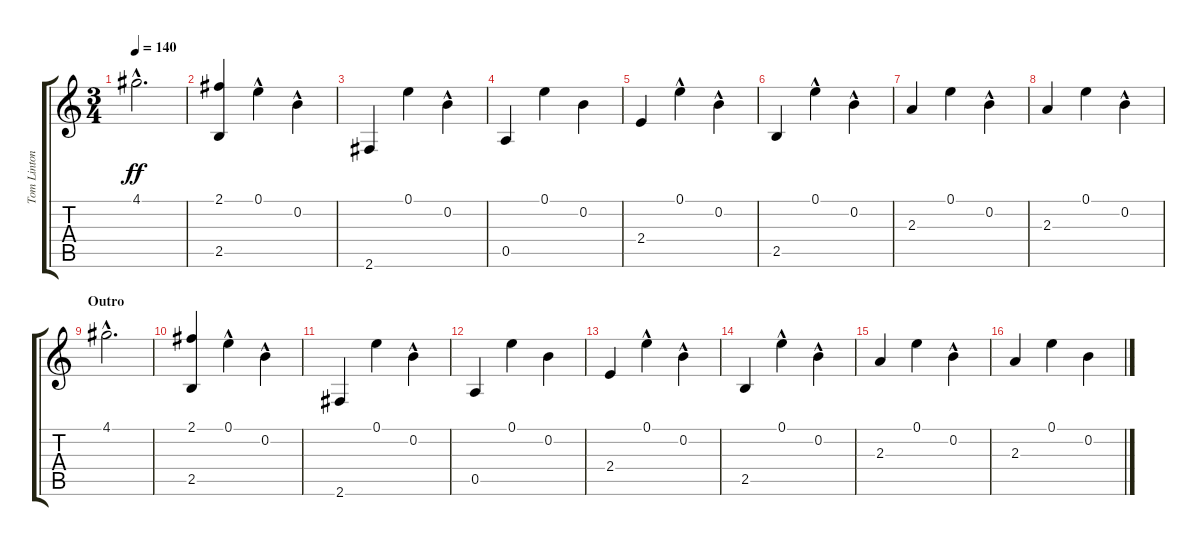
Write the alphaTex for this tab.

\track ("Tom Linton - Guitar II" "Tom Linton") {instrument acousticguitarsteel}
\staff {score tabs}
\tuning (E4 B3 G3 D3 A2 E2) {hide}
\ts (3 4)
\tempo 140
\clef g2
\ks c
4.1{hac}.2{d dy ff} |
(2.1 2.5).4 0.1{hac}.4 0.2{hac}.4 |
2.6.4 0.1.4 0.2{hac}.4 |
0.5.4 0.1.4 0.2.4 |
2.4.4 0.1{hac}.4 0.2{hac}.4 |
2.5.4 0.1{hac}.4 0.2{hac}.4 |
2.3.4 0.1.4 0.2{hac}.4 |
2.3.4 0.1.4 0.2{hac}.4 |
\section ("" "Outro")
4.1{hac}.2{d} |
(2.1 2.5).4 0.1{hac}.4 0.2{hac}.4 |
2.6.4 0.1.4 0.2{hac}.4 |
0.5.4 0.1.4 0.2.4 |
2.4.4 0.1{hac}.4 0.2{hac}.4 |
2.5.4 0.1{hac}.4 0.2{hac}.4 |
2.3.4 0.1.4 0.2{hac}.4 |
2.3.4 0.1.4 0.2.4
